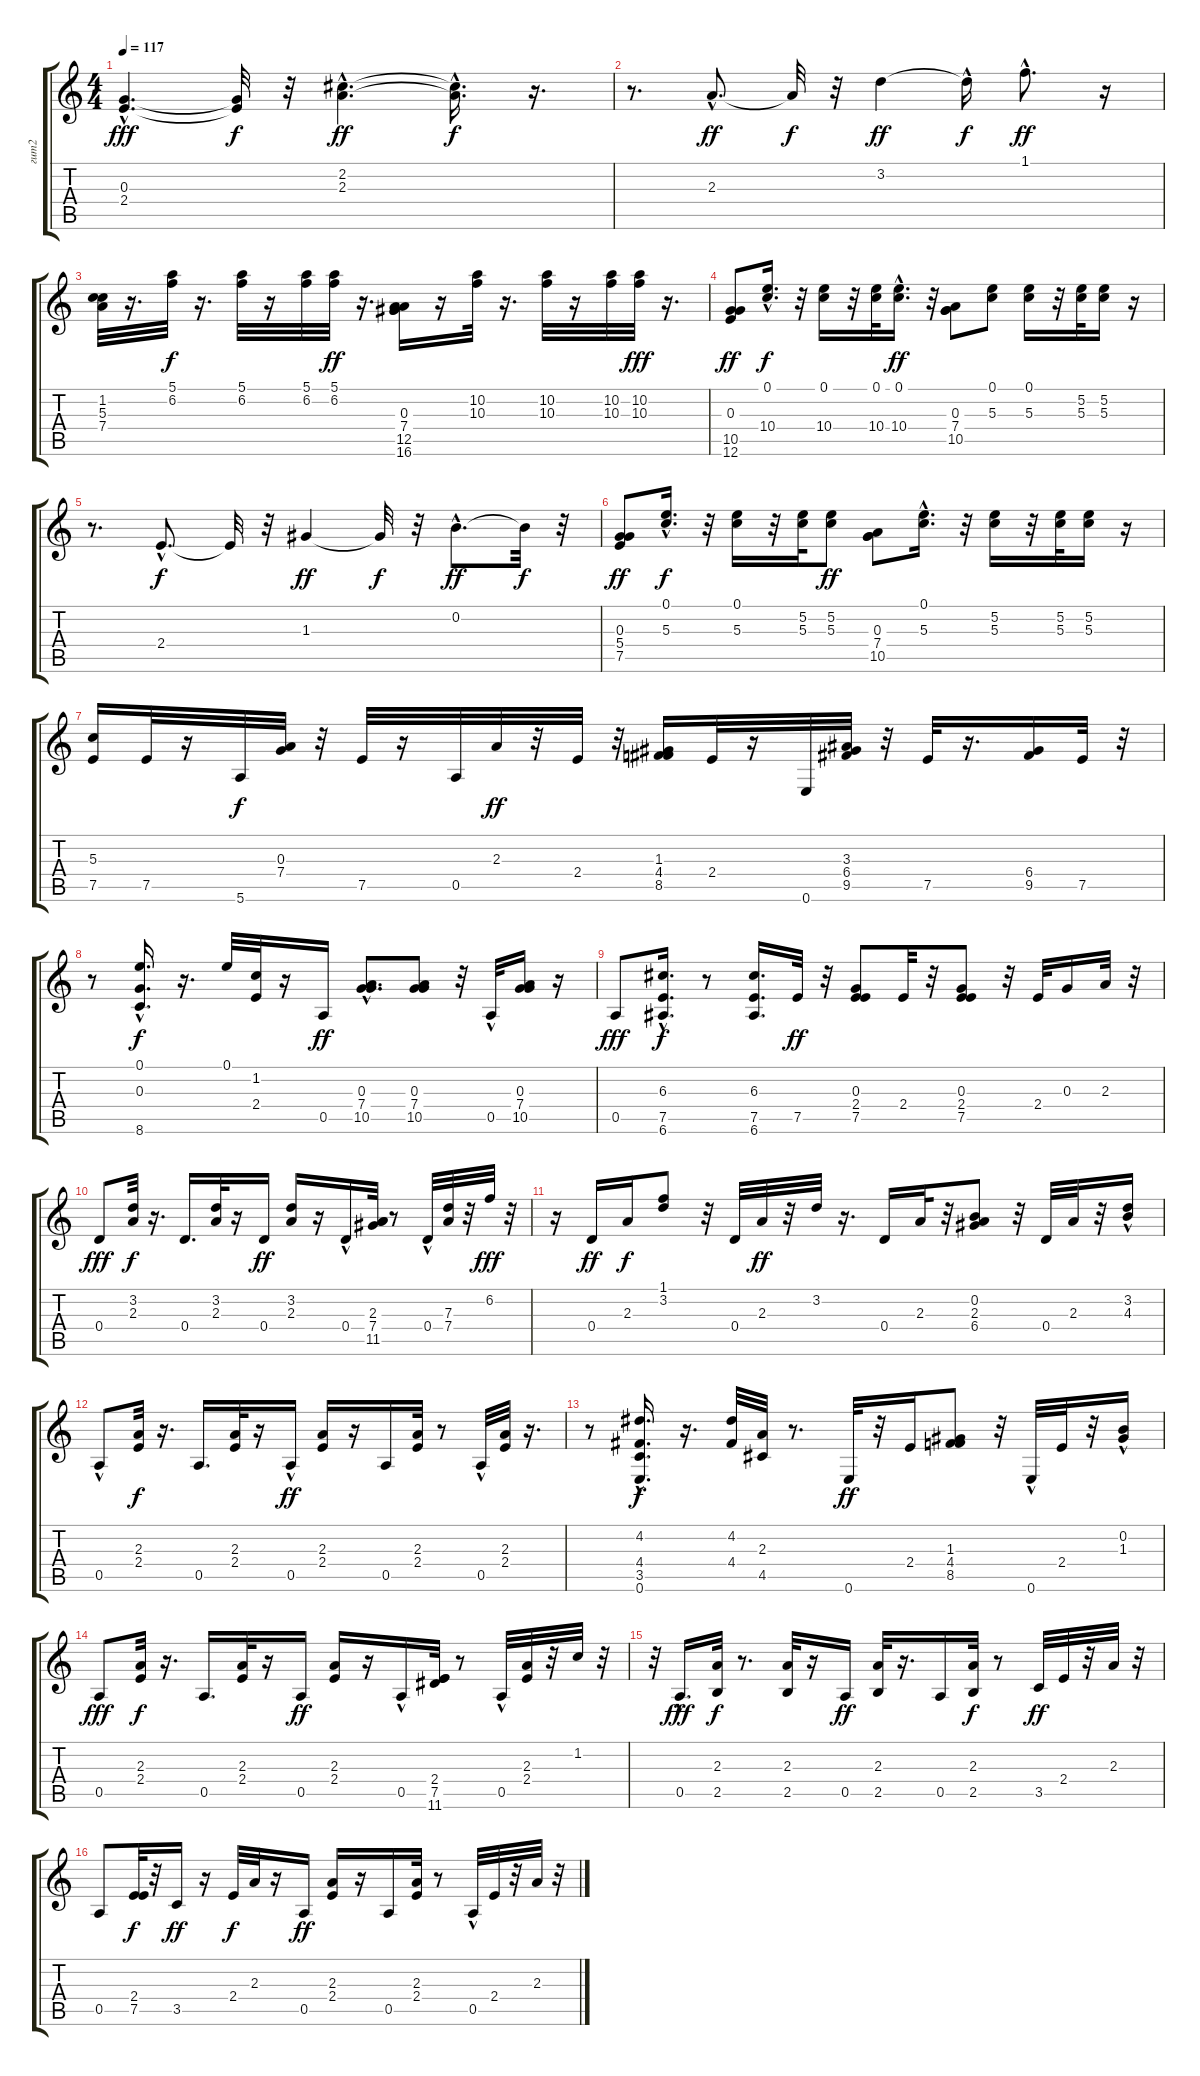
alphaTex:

\track ("гит2" "гит2") {instrument acousticguitarsteel}
\staff {score tabs}
\tuning (E4 B3 G3 D3 A2 E2) {hide}
\ts (4 4)
\tempo 117
\clef g2
\ks c
(0.3{hac} 2.4{hac}).4{d dy fff} (0.3{t} 2.4{t}).32{dy f} r.32 (2.2{hac} 2.3{hac}).4{d dy ff} (2.2{hac t} 2.3{hac t}).16{d dy f} r.16{d} |
r.8{d} 2.3{hac}.8{d dy ff} 2.3{t}.32{dy f} r.32 3.2.4{dy ff} 3.2{hac t}.16{dy f} 1.1{hac}.8{d dy ff} r.16 |
(1.2 5.3 7.4).32 r.16{d} (5.1 6.2).32{dy f} r.16{d} (5.1 6.2).32 r.16 (5.1 6.2).32 (5.1 6.2).32{dy ff} r.16{d} (0.3 7.4 12.5 16.6).16 r.16 (10.2 10.3).32 r.16{d} (10.2 10.3).32 r.16 (10.2 10.3).32 (10.2 10.3).32{dy fff} r.16{d} |
(0.3 10.5 12.6).8{dy ff} (0.1{hac} 10.4).16{d dy f} r.32 (0.1 10.4).16 r.32 (0.1 10.4).32 (0.1{hac} 10.4).16{d dy ff} r.32 (0.3 7.4 10.5).8 (0.1 5.3).8 (0.1 5.3).16 r.32 (5.2 5.3).32 (5.2 5.3).16 r.16 |
r.8{d} 2.4{hac}.8{d dy f} 2.4{t}.32 r.32 1.3.4{dy ff} 1.3{t}.32{dy f} r.32 0.2{hac}.8{d dy ff} 0.2{t}.32{dy f} r.32 |
(0.3 5.4 7.5).8{dy ff} (0.1{hac} 5.3).16{d dy f} r.32 (0.1 5.3).16 r.32 (5.2 5.3).32 (5.2 5.3).8{dy ff} (0.3 7.4 10.5).8 (0.1{hac} 5.3).16{d} r.32 (5.2 5.3).16 r.32 (5.2 5.3).32 (5.2 5.3).16 r.16 |
(5.3 7.5).16{instrument electricguitarclean} 7.5.32 r.16 5.6.32{dy f} (0.3 7.4).32 r.32 7.5.32 r.16 0.5.32 2.3.32{dy ff} r.32 2.4.32 r.32 (1.3 4.4 8.5).16 2.4.32 r.16 0.6.32 (3.3 6.4 9.5).32 r.32 7.5.32 r.16{d} (6.4 9.5).16 7.5.32 r.32 |
r.8 (0.1{hac} 0.3 8.6).16{d dy f} r.16{d} 0.1.32 (1.2 2.4).32 r.16 0.5.16{dy ff} (0.3 7.4 10.5{hac}).8{d} (0.3 7.4 10.5).8 r.32 0.5{hac}.32 (0.3 7.4 10.5).16 r.16 |
0.5.8{dy fff} (6.3 7.5 6.6{hac}).16{d dy f} r.8 (6.3 7.5 6.6).16{d} 7.5.32{dy ff} r.32 (0.3 2.4 7.5).8 2.4.32 r.32 (0.3 2.4 7.5).8 r.32 2.4.32 0.3.16 2.3.32 r.32 |
0.4.8{dy fff} (3.2 2.3).32{dy f} r.16{d} 0.4.16{d} (3.2 2.3).32 r.16 0.4.16{dy ff} (3.2 2.3).16 r.16 0.4{hac}.16 (2.3 7.4 11.5).32 r.8 0.4{hac}.32 (7.3 7.4).32 r.32 6.2.32{dy fff} r.32 |
r.16 0.4.16{dy ff} 2.3.16{dy f} (1.1 3.2).8 r.32 0.4.32 2.3.32{dy ff} r.32 3.2.32 r.16{d} 0.4.16 2.3.32 r.32 (0.2 2.3 6.4).8 r.32 0.4.32 2.3.32 r.32 (3.2 4.3{hac}).16 |
0.5{hac}.8 (2.3 2.4).32{dy f} r.16{d} 0.5.16{d} (2.3 2.4).32 r.16 0.5{hac}.16{dy ff} (2.3 2.4).16 r.16 0.5.16 (2.3 2.4).32 r.8 0.5{hac}.32 (2.3 2.4).32 r.16{d} |
r.8 (4.2 4.4{hac} 3.5 0.6).16{d dy f} r.16{d} (4.2 4.4).32 (2.3 4.5).32 r.8{d} 0.6.32{dy ff} r.32 2.4.16 (1.3 4.4 8.5).8 r.32 0.6{hac}.32 2.4.32 r.32 (0.2{hac} 1.3).16 |
0.5.8{dy fff} (2.3 2.4).32{dy f} r.16{d} 0.5.16{d} (2.3 2.4).32 r.16 0.5.16{dy ff} (2.3 2.4).16 r.16 0.5{hac}.16 (2.4 7.5 11.6).32 r.8 0.5{hac}.32 (2.3 2.4).32 r.32 1.2.32 r.32 |
r.32 0.5{hac}.16{d dy fff} (2.3 2.5).32{dy f} r.8{d} (2.3 2.5).32 r.16 0.5.16{dy ff} (2.3 2.5).32 r.16{d} 0.5.16 (2.3 2.5).32{dy f volume 15} r.8 3.5.32{dy ff volume 14} 2.4.32{volume 13} r.32 2.3.32{volume 13} r.32 |
0.5.8{volume 13} (2.4 7.5).32{dy f volume 12} r.32 3.5.16{dy ff volume 13} r.16 2.4.32{dy f} 2.3.32 r.16 0.5.16{dy ff} (2.3 2.4).16 r.16 0.5.16 (2.3 2.4).32 r.8 0.5{hac}.32{volume 13} 2.4.32{volume 13} r.32 2.3.32{volume 14} r.32
